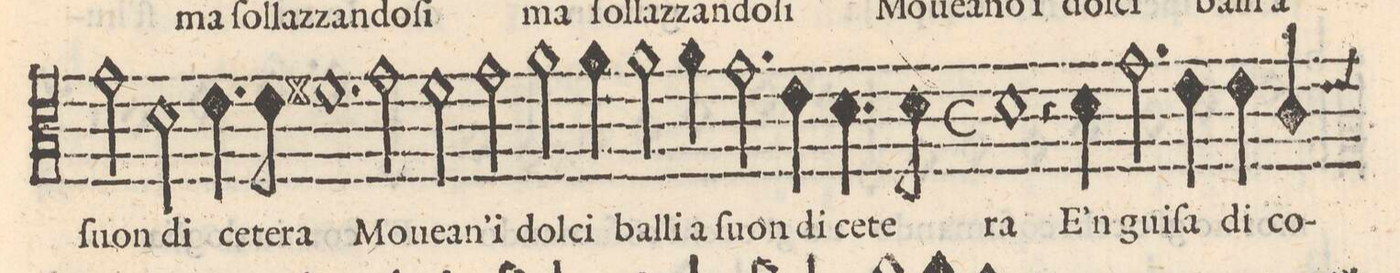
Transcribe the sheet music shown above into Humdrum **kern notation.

**kern	**text
*I"ALTO	*
*clefC3	*
*k[]	*
*met(O3)	*
*M3/2	*
2g\	ſuon
2d\	di
4.e\	ce-
8e\	-te-
=25-	=25-
1.f#X	-ra
=26-	=26-
2g\	Mo-
2fny\	-uean'
2g\	i
=27-	=27-
2a\	dol-
4a\	-ci
2a\	bal-
4a\	-li
=28-	=28-
2.g\	a ſuon
4e\	di
4.d\	ce-
8d\	-te-
=29-	=29-
*M4/2	*
*met(C)	*
1d	-ra
4r	.
4d\	E'n
2.g\	gui-
=30-	=30-
4e\	-ſa
4e\	di
4c/	co-
*-	*-
